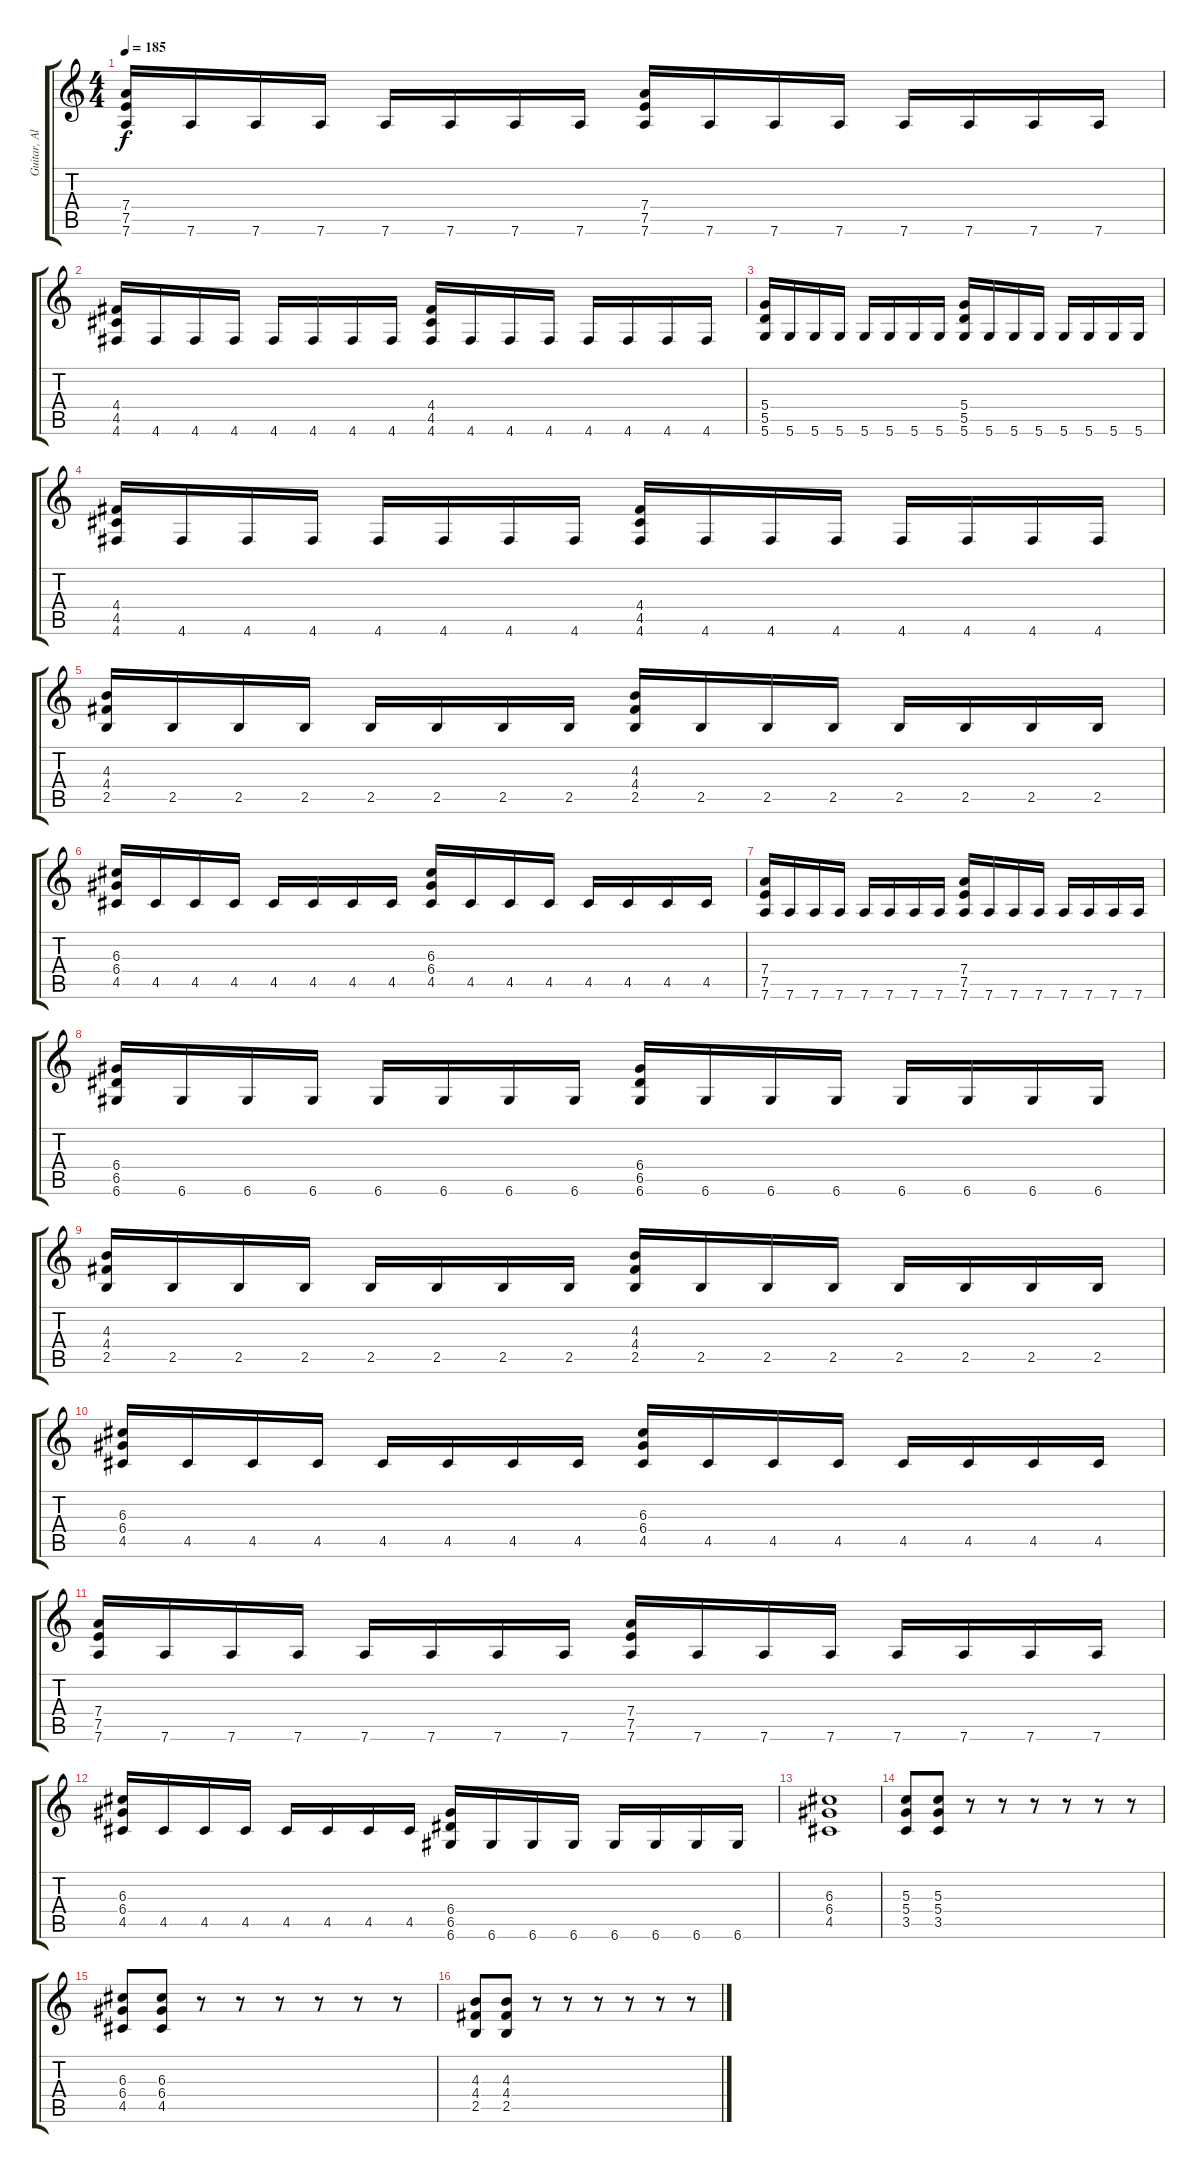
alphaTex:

\track ("Guitar, Albert Maroto" "Guitar, Al") {instrument distortionguitar}
\staff {score tabs}
\tuning (E4 B3 G3 D3 A2 D2) {hide}
\ts (4 4)
\tempo 185
\clef g2
\ks c
(7.4 7.5 7.6).16{dy f} 7.6.16 7.6.16 7.6.16 7.6.16 7.6.16 7.6.16 7.6.16 (7.4 7.5 7.6).16 7.6.16 7.6.16 7.6.16 7.6.16 7.6.16 7.6.16 7.6.16 |
(4.4 4.5 4.6).16 4.6.16 4.6.16 4.6.16 4.6.16 4.6.16 4.6.16 4.6.16 (4.4 4.5 4.6).16 4.6.16 4.6.16 4.6.16 4.6.16 4.6.16 4.6.16 4.6.16 |
(5.4 5.5 5.6).16 5.6.16 5.6.16 5.6.16 5.6.16 5.6.16 5.6.16 5.6.16 (5.4 5.5 5.6).16 5.6.16 5.6.16 5.6.16 5.6.16 5.6.16 5.6.16 5.6.16 |
(4.4 4.5 4.6).16 4.6.16 4.6.16 4.6.16 4.6.16 4.6.16 4.6.16 4.6.16 (4.4 4.5 4.6).16 4.6.16 4.6.16 4.6.16 4.6.16 4.6.16 4.6.16 4.6.16 |
(4.3 4.4 2.5).16 2.5.16 2.5.16 2.5.16 2.5.16 2.5.16 2.5.16 2.5.16 (4.3 4.4 2.5).16 2.5.16 2.5.16 2.5.16 2.5.16 2.5.16 2.5.16 2.5.16 |
(6.3 6.4 4.5).16 4.5.16 4.5.16 4.5.16 4.5.16 4.5.16 4.5.16 4.5.16 (6.3 6.4 4.5).16 4.5.16 4.5.16 4.5.16 4.5.16 4.5.16 4.5.16 4.5.16 |
(7.4 7.5 7.6).16 7.6.16 7.6.16 7.6.16 7.6.16 7.6.16 7.6.16 7.6.16 (7.4 7.5 7.6).16 7.6.16 7.6.16 7.6.16 7.6.16 7.6.16 7.6.16 7.6.16 |
(6.4 6.5 6.6).16 6.6.16 6.6.16 6.6.16 6.6.16 6.6.16 6.6.16 6.6.16 (6.4 6.5 6.6).16 6.6.16 6.6.16 6.6.16 6.6.16 6.6.16 6.6.16 6.6.16 |
(4.3 4.4 2.5).16 2.5.16 2.5.16 2.5.16 2.5.16 2.5.16 2.5.16 2.5.16 (4.3 4.4 2.5).16 2.5.16 2.5.16 2.5.16 2.5.16 2.5.16 2.5.16 2.5.16 |
(6.3 6.4 4.5).16 4.5.16 4.5.16 4.5.16 4.5.16 4.5.16 4.5.16 4.5.16 (6.3 6.4 4.5).16 4.5.16 4.5.16 4.5.16 4.5.16 4.5.16 4.5.16 4.5.16 |
(7.4 7.5 7.6).16 7.6.16 7.6.16 7.6.16 7.6.16 7.6.16 7.6.16 7.6.16 (7.4 7.5 7.6).16 7.6.16 7.6.16 7.6.16 7.6.16 7.6.16 7.6.16 7.6.16 |
(6.3 6.4 4.5).16 4.5.16 4.5.16 4.5.16 4.5.16 4.5.16 4.5.16 4.5.16 (6.4 6.5 6.6).16 6.6.16 6.6.16 6.6.16 6.6.16 6.6.16 6.6.16 6.6.16 |
(6.3 6.4 4.5).1 |
(5.3 5.4 3.5).8 (5.3 5.4 3.5).8 r.8 r.8 r.8 r.8 r.8 r.8 |
(6.3 6.4 4.5).8 (6.3 6.4 4.5).8 r.8 r.8 r.8 r.8 r.8 r.8 |
(4.3 4.4 2.5).8 (4.3 4.4 2.5).8 r.8 r.8 r.8 r.8 r.8 r.8
